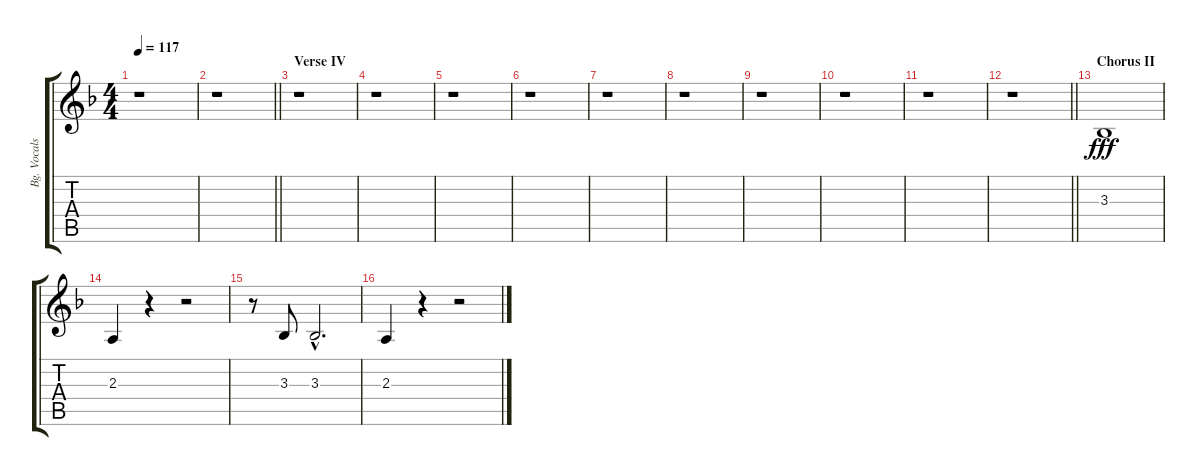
\track ("Bg. Vocals" "Bg. Vocals") {instrument choiraahs}
\staff {score tabs}
\tuning (E4 B3 G3 D3 A2 E2) {hide}
\ts (4 4)
\tempo 117
\clef g2
\ks f
r.1{dy f} |
\barLineRight lightlight
r.1 |
\section ("" "Verse IV")
r.1 |
r.1 |
r.1 |
r.1 |
r.1 |
r.1 |
r.1 |
r.1 |
r.1 |
\barLineRight lightlight
r.1 |
\section ("" "Chorus II")
3.3.1{dy fff} |
2.3.4 r.4 r.2 |
r.8 3.3.8 3.3{hac}.2{d} |
2.3.4 r.4 r.2
